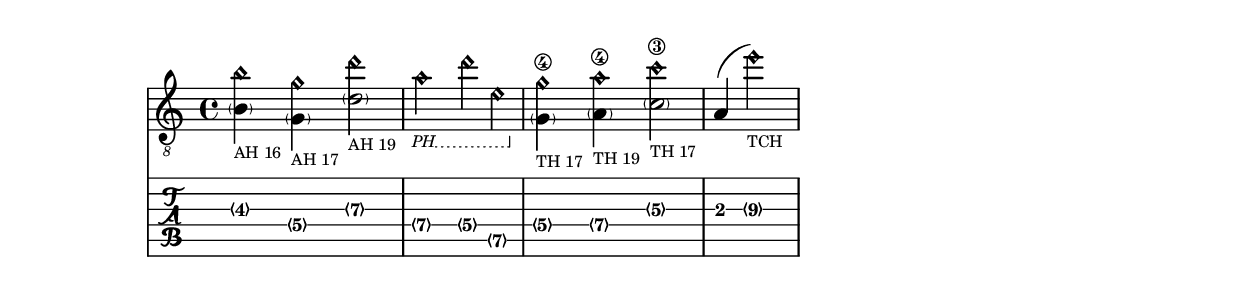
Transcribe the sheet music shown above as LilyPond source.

\version "2.14.0"

\header {
  lsrtags = "fretted-strings"
  texidoc = "
Fretted-string harmonics:
"
  doctitle = "Fretted-string harmonics in tablature"
}

pinchedHarmonics = {
   \textSpannerDown
   \override TextSpanner #'bound-details #'left #'text =
      \markup {\halign #-0.5 \teeny "PH" }
      \override TextSpanner #'style =
         #'dashed-line
   \override TextSpanner #'dash-period = #0.6
   \override TextSpanner #'bound-details #'right #'attach-dir = #1
   \override TextSpanner #'bound-details #'right #'text =
      \markup { \draw-line #'(0 . 1) }
   \override TextSpanner #'bound-details #'right #'padding = #-0.5
}

harmonics = {
  %artificial harmonics (AH)
  \textLengthOn
  <\parenthesize b b'\harmonic>4_\markup{ \teeny "AH 16" }
  <\parenthesize g g'\harmonic>4_\markup{ \teeny "AH 17" }
  <\parenthesize d' d''\harmonic>2_\markup{ \teeny "AH 19" }
  %pinched harmonics (PH)
  \pinchedHarmonics
  <a'\harmonic>2\startTextSpan
  <d''\harmonic>4
  <e'\harmonic>4\stopTextSpan
  %tapped harmonics (TH)
  <\parenthesize g\4 g'\harmonic>4_\markup{ \teeny "TH 17" }
  <\parenthesize a\4 a'\harmonic>4_\markup{ \teeny "TH 19" }
  <\parenthesize c'\3 c''\harmonic>2_\markup{ \teeny "TH 17" }
  %touch harmonics (TCH)
  a4( <e''\harmonic>2. )_\markup{ \teeny "TCH" }
}

frettedStrings = {
  %artificial harmonics (AH)
  \harmonicByFret #4 g4\3
  \harmonicByFret #5 d4\4
  \harmonicByFret #7 g2\3
  %pinched harmonics (PH)
  \harmonicByFret #7 d2\4
  \harmonicByFret #5 d4\4
  \harmonicByFret #7 a4\5
  %tapped harmonics (TH)
  \harmonicByFret #5 d4\4
  \harmonicByFret #7 d4\4
  \harmonicByFret #5 g2\3
  %touch harmonics (TCH)
  a4 \harmonicByFret #9 g2.\3
}

\score {
  <<
    \new Staff {
      \new Voice {
        \clef "treble_8"
        \harmonics
      }
    }
    \new TabStaff {
      \new TabVoice {
        \frettedStrings
      }
    }
  >>
}
